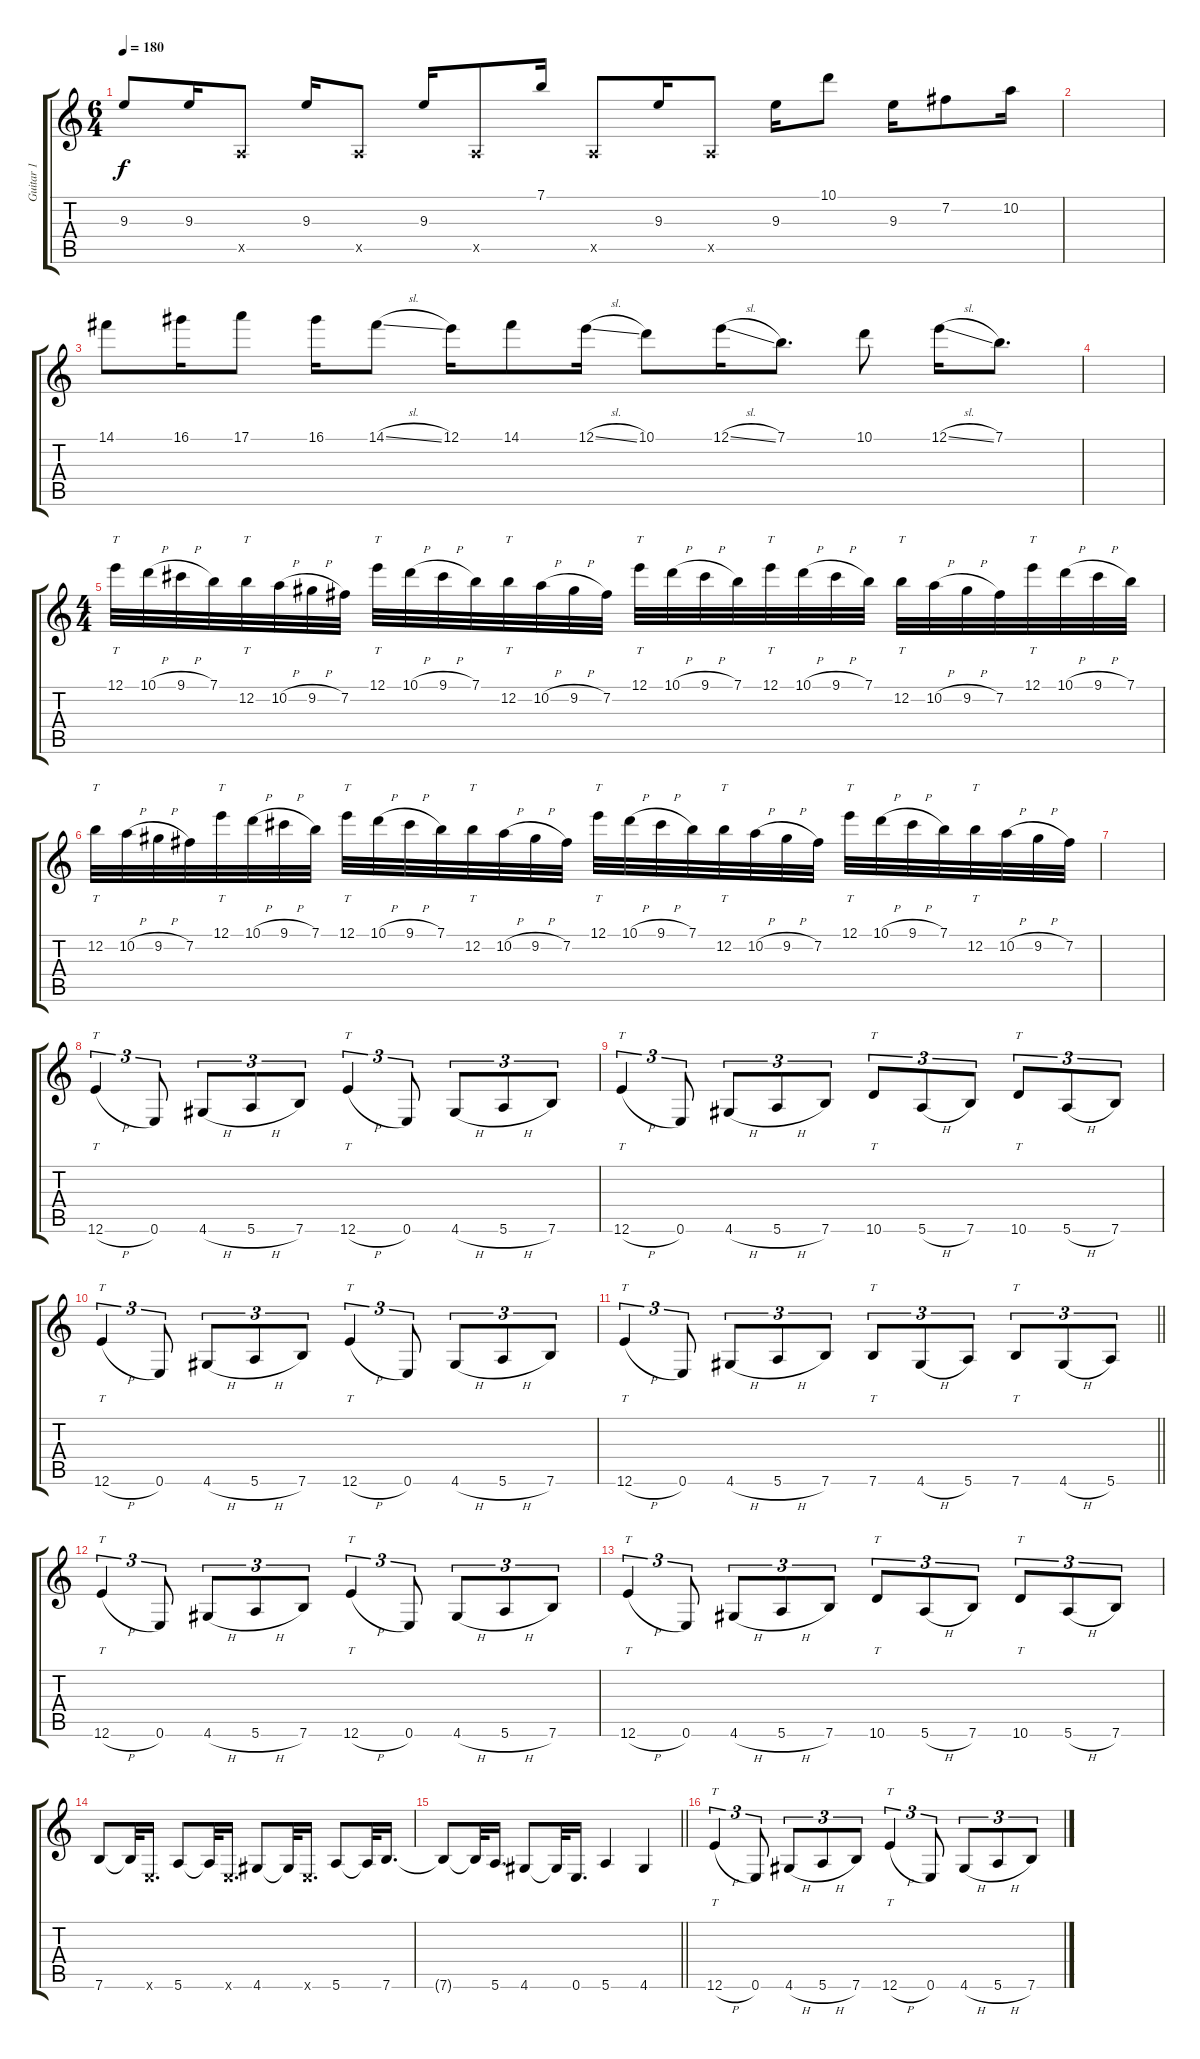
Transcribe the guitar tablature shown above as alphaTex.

\track ("Guitar 1" "Guitar 1") {instrument distortionguitar}
\staff {score tabs}
\tuning (E4 B3 G3 D3 A2 E2) {hide}
\ts (6 4)
\tempo 180
\clef g2
\ks c
9.3.8{dy f} 9.3.16 0.5{x}.8 9.3.16 0.5{x}.8 9.3.16 0.5{x}.8 7.1.16 0.5{x}.8 9.3.16 0.5{x}.8 9.3.16 10.1.8 9.3.16 7.2.8 10.2.16 |
|
14.1.8 16.1.16 17.1.8 16.1.16 14.1{sl}.8 12.1.16 14.1.8 12.1{sl}.16 10.1.8 12.1{sl}.16 7.1.8{d} 10.1.8 12.1{sl}.16 7.1.8{d} |
|
\ts (4 4)
12.1.32{tt} 10.1{h}.32 9.1{h}.32 7.1.32 12.2.32{tt} 10.2{h}.32 9.2{h}.32 7.2.32 12.1.32{tt} 10.1{h}.32 9.1{h}.32 7.1.32 12.2.32{tt} 10.2{h}.32 9.2{h}.32 7.2.32 12.1.32{tt} 10.1{h}.32 9.1{h}.32 7.1.32 12.1.32{tt} 10.1{h}.32 9.1{h}.32 7.1.32 12.2.32{tt} 10.2{h}.32 9.2{h}.32 7.2.32 12.1.32{tt} 10.1{h}.32 9.1{h}.32 7.1.32 |
12.2.32{tt} 10.2{h}.32 9.2{h}.32 7.2.32 12.1.32{tt} 10.1{h}.32 9.1{h}.32 7.1.32 12.1.32{tt} 10.1{h}.32 9.1{h}.32 7.1.32 12.2.32{tt} 10.2{h}.32 9.2{h}.32 7.2.32 12.1.32{tt} 10.1{h}.32 9.1{h}.32 7.1.32 12.2.32{tt} 10.2{h}.32 9.2{h}.32 7.2.32 12.1.32{tt} 10.1{h}.32 9.1{h}.32 7.1.32 12.2.32{tt} 10.2{h}.32 9.2{h}.32 7.2.32 |
|
12.6{h}.4{tt tu (3 2)} 0.6.8{tu (3 2)} 4.6{h}.8{tu (3 2)} 5.6{h}.8{tu (3 2)} 7.6.8{tu (3 2)} 12.6{h}.4{tt tu (3 2)} 0.6.8{tu (3 2)} 4.6{h}.8{tu (3 2)} 5.6{h}.8{tu (3 2)} 7.6.8{tu (3 2)} |
12.6{h}.4{tt tu (3 2)} 0.6.8{tu (3 2)} 4.6{h}.8{tu (3 2)} 5.6{h}.8{tu (3 2)} 7.6.8{tu (3 2)} 10.6.8{tt tu (3 2)} 5.6{h}.8{tu (3 2)} 7.6.8{tu (3 2)} 10.6.8{tt tu (3 2)} 5.6{h}.8{tu (3 2)} 7.6.8{tu (3 2)} |
12.6{h}.4{tt tu (3 2)} 0.6.8{tu (3 2)} 4.6{h}.8{tu (3 2)} 5.6{h}.8{tu (3 2)} 7.6.8{tu (3 2)} 12.6{h}.4{tt tu (3 2)} 0.6.8{tu (3 2)} 4.6{h}.8{tu (3 2)} 5.6{h}.8{tu (3 2)} 7.6.8{tu (3 2)} |
\barLineRight lightlight
12.6{h}.4{tt tu (3 2)} 0.6.8{tu (3 2)} 4.6{h}.8{tu (3 2)} 5.6{h}.8{tu (3 2)} 7.6.8{tu (3 2)} 7.6.8{tt tu (3 2)} 4.6{h}.8{tu (3 2)} 5.6.8{tu (3 2)} 7.6.8{tt tu (3 2)} 4.6{h}.8{tu (3 2)} 5.6.8{tu (3 2)} |
12.6{h}.4{tt tu (3 2)} 0.6.8{tu (3 2)} 4.6{h}.8{tu (3 2)} 5.6{h}.8{tu (3 2)} 7.6.8{tu (3 2)} 12.6{h}.4{tt tu (3 2)} 0.6.8{tu (3 2)} 4.6{h}.8{tu (3 2)} 5.6{h}.8{tu (3 2)} 7.6.8{tu (3 2)} |
12.6{h}.4{tt tu (3 2)} 0.6.8{tu (3 2)} 4.6{h}.8{tu (3 2)} 5.6{h}.8{tu (3 2)} 7.6.8{tu (3 2)} 10.6.8{tt tu (3 2)} 5.6{h}.8{tu (3 2)} 7.6.8{tu (3 2)} 10.6.8{tt tu (3 2)} 5.6{h}.8{tu (3 2)} 7.6.8{tu (3 2)} |
7.6.8 7.6{t}.32 0.6{x}.16{d} 5.6.8 5.6{t}.32 0.6{x}.16{d} 4.6.8 4.6{t}.32 0.6{x}.16{d} 5.6.8 5.6{t}.32 7.6.16{d} |
\barLineRight lightlight
7.6{t}.8 7.6{t}.32 5.6.16{d} 4.6.8 4.6{t}.32 0.6.16{d} 5.6.4 4.6.4 |
12.6{h}.4{tt tu (3 2)} 0.6.8{tu (3 2)} 4.6{h}.8{tu (3 2)} 5.6{h}.8{tu (3 2)} 7.6.8{tu (3 2)} 12.6{h}.4{tt tu (3 2)} 0.6.8{tu (3 2)} 4.6{h}.8{tu (3 2)} 5.6{h}.8{tu (3 2)} 7.6.8{tu (3 2)}
